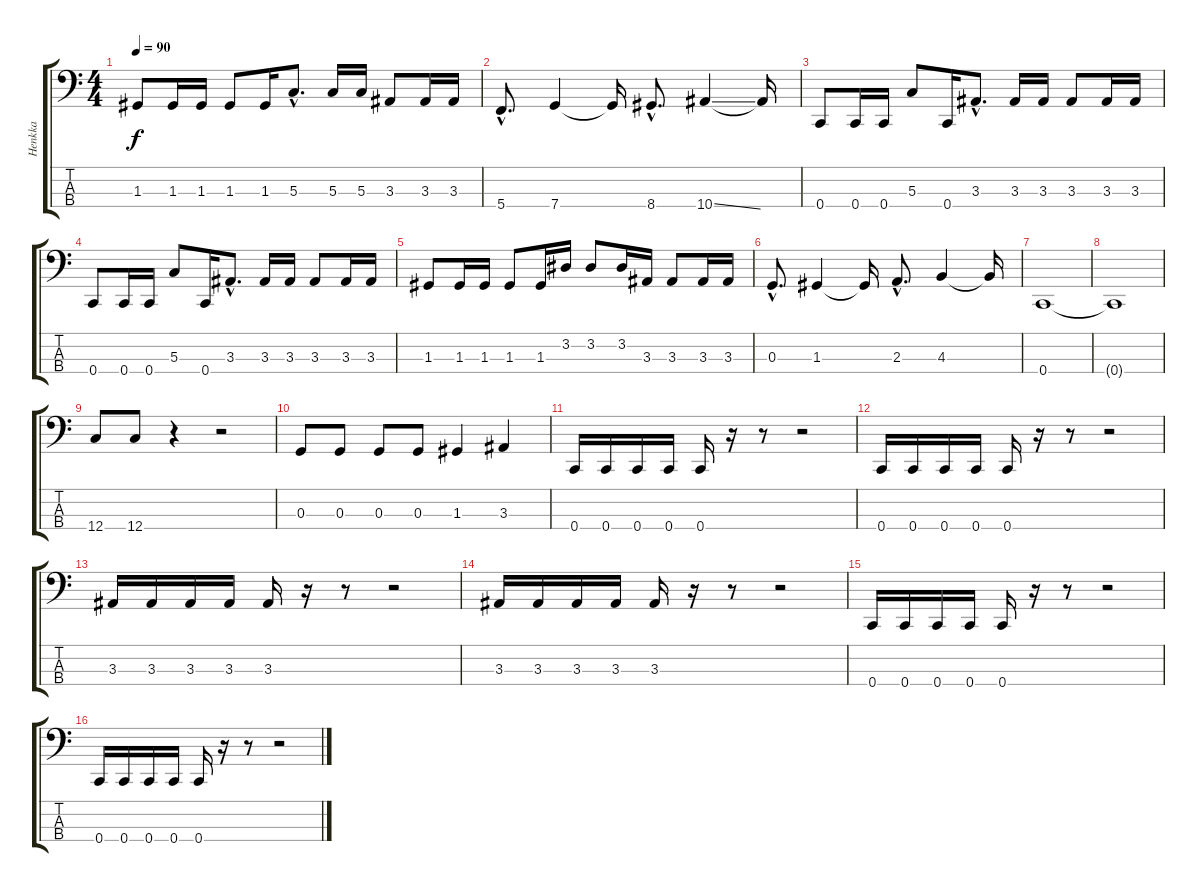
\track ("Henkka" "Henkka") {instrument electricbassfinger}
\staff {score tabs}
\tuning (F2 C2 G1 C1) {hide}
\ts (4 4)
\tempo 90
\clef f4
\ks c
1.3.8{dy f} 1.3.16 1.3.16 1.3.8 1.3.16 5.3{hac}.8{d} 5.3.16 5.3.16 3.3.8 3.3.16 3.3.16 |
5.4{hac}.8{d} 7.4.4 7.4{t}.16 8.4{hac}.8{d} 10.4{ss}.4 10.4{t}.16 |
0.4.8 0.4.16 0.4.16 5.3.8 0.4.16 3.3{hac}.8{d} 3.3.16 3.3.16 3.3.8 3.3.16 3.3.16 |
0.4.8 0.4.16 0.4.16 5.3.8 0.4.16 3.3{hac}.8{d} 3.3.16 3.3.16 3.3.8 3.3.16 3.3.16 |
1.3.8 1.3.16 1.3.16 1.3.8 1.3.16 3.2.16 3.2.8 3.2.16 3.3.16 3.3.8 3.3.16 3.3.16 |
0.3{hac}.8{d} 1.3.4 1.3{t}.16 2.3{hac}.8{d} 4.3.4 4.3{t}.16 |
0.4.1 |
0.4{t}.1 |
12.4.8 12.4.8 r.4 r.2 |
0.3.8 0.3.8 0.3.8 0.3.8 1.3.4 3.3.4 |
0.4.16 0.4.16 0.4.16 0.4.16 0.4.16 r.16 r.8 r.2 |
0.4.16 0.4.16 0.4.16 0.4.16 0.4.16 r.16 r.8 r.2 |
3.3.16 3.3.16 3.3.16 3.3.16 3.3.16 r.16 r.8 r.2 |
3.3.16 3.3.16 3.3.16 3.3.16 3.3.16 r.16 r.8 r.2 |
0.4.16 0.4.16 0.4.16 0.4.16 0.4.16 r.16 r.8 r.2 |
0.4.16 0.4.16 0.4.16 0.4.16 0.4.16 r.16 r.8 r.2
